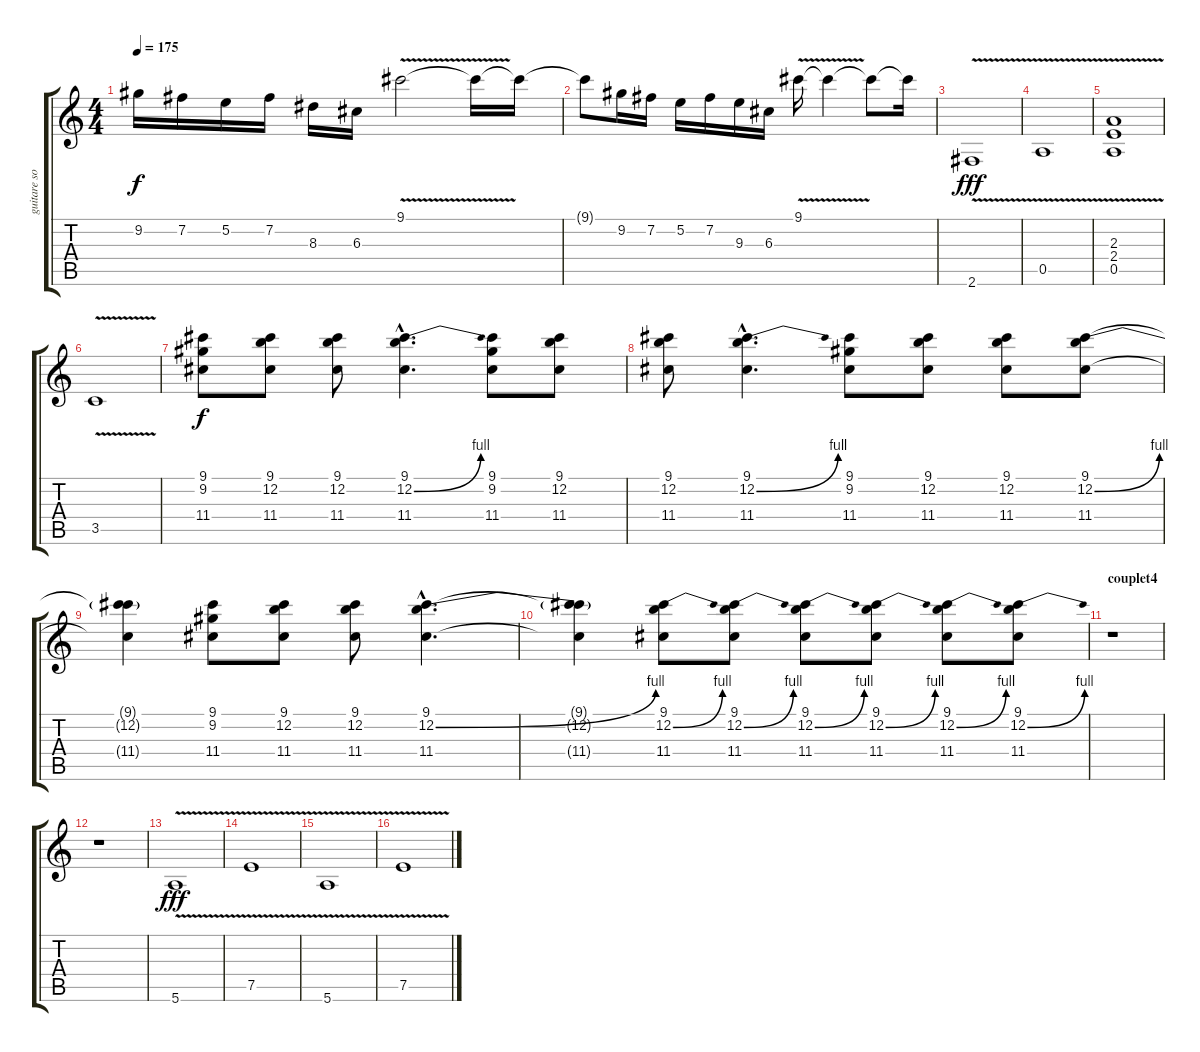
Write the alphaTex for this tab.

\track ("guitare solo saturée" "guitare so") {instrument overdrivenguitar}
\staff {score tabs}
\tuning (E4 B3 G3 D3 A2 E2) {hide}
\ts (4 4)
\tempo 175
\clef g2
\ks c
9.2.16{dy f} 7.2.16 5.2.16 7.2.16 8.3.16 6.3.16 9.1{v}.2 9.1{t}.16 9.1{t}.16 |
9.1{t}.8 9.2.16 7.2.16 5.2.16 7.2.16 9.3.16 6.3.16 9.1{v}.16 9.1{t}.4 9.1{t}.8 9.1{t}.16 |
2.6{v}.1{dy fff} |
0.5{v}.1 |
(2.3{v} 2.4{v} 0.5{v}).1 |
3.5{v}.1 |
(9.1 9.2 11.4).8{dy f} (9.1 12.2 11.4).8 (9.1 12.2 11.4).8 (9.1{hac} 12.2{be (bend 0 0 60 4) hac} 11.4{hac}).4{d} (9.1 9.2 11.4).8 (9.1 12.2 11.4).8 |
(9.1 12.2 11.4).8 (9.1{hac} 12.2{be (bend 0 0 60 4) hac} 11.4{hac}).4{d} (9.1 9.2 11.4).8 (9.1 12.2 11.4).8 (9.1 12.2 11.4).8 (9.1 12.2{be (bend 0 0 60 4)} 11.4).8 |
(9.1{t} 12.2{t} 11.4{t}).4 (9.1 9.2 11.4).8 (9.1 12.2 11.4).8 (9.1 12.2 11.4).8 (9.1{hac} 12.2{be (bend 0 0 60 4) hac} 11.4{hac}).4{d} |
(9.1{t} 12.2{t} 11.4{t}).4 (9.1 12.2{be (bend 0 0 60 4)} 11.4).8 (9.1 12.2{be (bend 0 0 60 4)} 11.4).8 (9.1 12.2{be (bend 0 0 60 4)} 11.4).8 (9.1 12.2{be (bend 0 0 60 4)} 11.4).8 (9.1 12.2{be (bend 0 0 60 4)} 11.4).8 (9.1 12.2{be (bend 0 0 60 4)} 11.4).8 |
\section ("" "couplet4")
r.1 |
r.1 |
5.6{v}.1{dy fff} |
7.5{v}.1 |
5.6{v}.1 |
7.5{v}.1
